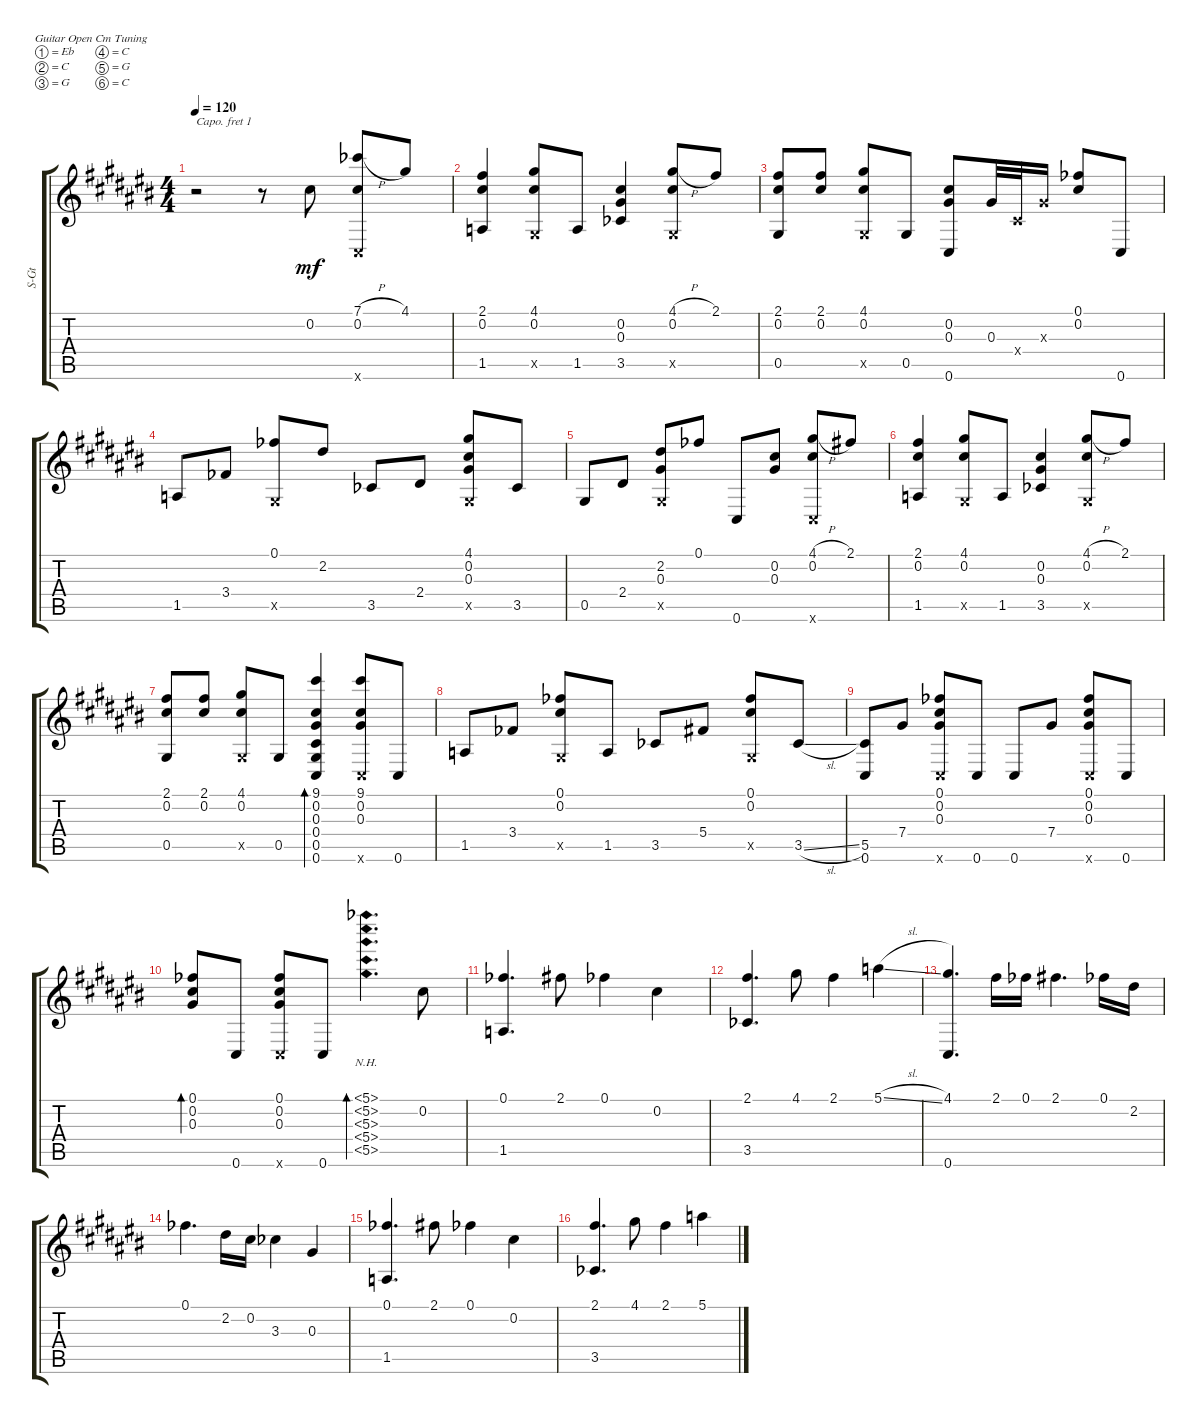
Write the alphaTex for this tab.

\defaultSystemsLayout 4
\bracketExtendMode groupsimilarinstruments
\otherSystemsTrackNameOrientation horizontal
\track ("Steel Guitar" "S-Gt") {instrument acousticguitarsteel}
\staff {score tabs}
\capo 1
\tuning (Eb4 C4 G3 C3 G2 C2)
\ts (4 4)
\tempo 120
\clef g2
\ks c#
r.2{dy mf instrument acousticguitarsteel beam Down} r.8{beam Down} 0.2{acc forcenatural}.8{beam Down} (7.1{h acc b} 0.2{acc forcenatural} 0.6{x acc forcenatural}).8{beam Up} 4.1{acc forcenatural}.8{beam Up} |
(2.1{acc forcenatural} 1.5{acc b} 0.2{acc forcenatural}).4{beam Up} (4.1{acc forcenatural} 0.2{acc forcenatural} 0.5{x acc forcenatural}).8{beam Up} 1.5{acc b}.8{beam Up} (3.5{acc b} 0.2{acc forcenatural} 0.3{acc forcenatural}).4{beam Up} (4.1{h acc forcenatural} 0.2{acc forcenatural} 0.5{x acc forcenatural}).8{beam Up} 2.1{acc forcenatural}.8{beam Up} |
(2.1{acc forcenatural} 0.5{acc forcenatural} 0.2{acc forcenatural}).8{beam Up} (2.1{acc forcenatural} 0.2{acc forcenatural}).8{beam Up} (4.1{acc forcenatural} 0.2{acc forcenatural} 0.5{x acc forcenatural}).8{beam Up} 0.5{acc forcenatural}.8{beam Up} (0.6{acc forcenatural} 0.2{acc forcenatural} 0.3{acc forcenatural}).8{beam Up} 0.3{acc forcenatural}.32{beam Up} 0.4{x acc forcenatural}.32{beam Up} 0.3{x acc forcenatural}.16{beam Up} (0.2{acc forcenatural} 0.1{acc b}).8{beam Up} 0.6{acc forcenatural}.8{beam Up} |
1.5{acc b}.8{beam Up} 3.4{acc b}.8{beam Up} (0.1{acc b} 0.5{x acc forcenatural}).8{beam Up} 2.2{acc forcenatural}.8{beam Up} 3.5{acc b}.8{beam Up} 2.4{acc forcenatural}.8{beam Up} (4.1{acc forcenatural} 0.2{acc forcenatural} 0.3{acc forcenatural} 0.5{x acc forcenatural}).8{beam Up} 3.5{acc b}.8{beam Up} |
0.5{acc forcenatural}.8{beam Up} 2.4{acc forcenatural}.8{beam Up} (2.2{acc forcenatural} 0.3{acc forcenatural} 0.5{x acc forcenatural}).8{beam Up} 0.1{acc b}.8{beam Up} 0.6{acc forcenatural}.8{beam Up} (0.3{acc forcenatural} 0.2{acc forcenatural}).8{beam Up} (4.1{h acc forcenatural} 0.2{acc forcenatural} 0.6{x acc forcenatural}).8{beam Up} 2.1{acc forcenatural}.8{beam Up} |
(2.1{acc forcenatural} 1.5{acc b} 0.2{acc forcenatural}).4{beam Up} (4.1{acc forcenatural} 0.2{acc forcenatural} 0.5{x acc forcenatural}).8{beam Up} 1.5{acc b}.8{beam Up} (3.5{acc b} 0.2{acc forcenatural} 0.3{acc forcenatural}).4{beam Up} (4.1{h acc forcenatural} 0.2{acc forcenatural} 0.5{x acc forcenatural}).8{beam Up} 2.1{acc forcenatural}.8{beam Up} |
(2.1{acc forcenatural} 0.5{acc forcenatural} 0.2{acc forcenatural}).8{beam Up} (2.1{acc forcenatural} 0.2{acc forcenatural}).8{beam Up} (4.1{acc forcenatural} 0.2{acc forcenatural} 0.5{x acc forcenatural}).8{beam Up} 0.5{acc forcenatural}.8{beam Up} (0.6{acc forcenatural} 0.2{acc forcenatural} 0.3{acc forcenatural} 0.5{acc forcenatural} 0.4{acc forcenatural} 9.1{acc forcenatural}).4{bd 30 beam Up} (0.3{acc forcenatural} 0.2{acc forcenatural} 9.1{acc forcenatural} 0.6{x acc forcenatural}).8{beam Up} 0.6{acc forcenatural}.8{beam Up} |
1.5{acc b}.8{beam Up} 3.4{acc b}.8{beam Up} (0.2{acc forcenatural} 0.1{acc b} 0.5{x acc forcenatural}).8{beam Up} 1.5{acc b}.8{beam Up} 3.5{acc b}.8{beam Up} 5.4{acc forcenatural}.8{beam Up} (0.2{acc forcenatural} 0.1{acc b} 0.5{x acc forcenatural}).8{beam Up} 3.5{sl acc b}.8{beam Up} |
(0.6{acc forcenatural} 5.5{acc forcenatural}).8{beam Up} 7.4{acc forcenatural}.8{beam Up} (0.2{acc forcenatural} 0.1{acc b} 0.3{acc forcenatural} 0.6{x acc forcenatural}).8{beam Up} 0.6{acc forcenatural}.8{beam Up} 0.6{acc forcenatural}.8{beam Up} 7.4{acc forcenatural}.8{beam Up} (0.3{acc forcenatural} 0.2{acc forcenatural} 0.1{acc b} 0.6{x acc forcenatural}).8{beam Up} 0.6{acc forcenatural}.8{beam Up} |
(0.3{acc forcenatural} 0.2{acc forcenatural} 0.1{acc b}).8{bd 30 beam Up} 0.6{acc forcenatural}.8{beam Up} (0.3{acc forcenatural} 0.2{acc forcenatural} 0.1{acc b} 0.6{x acc forcenatural}).8{beam Up} 0.6{acc forcenatural}.8{beam Up} (5.3{nh acc forcenatural} 5.2{nh acc forcenatural} 5.1{nh acc b} 5.4{nh acc forcenatural} 5.5{nh acc forcenatural}).4{d bd 30 beam Down} 0.2{acc forcenatural}.8{beam Down} |
(0.1{acc b} 1.5{acc b}).4{d beam Up} 2.1{acc forcenatural}.8{beam Down} 0.1{acc b}.4{beam Down} 0.2{acc forcenatural}.4{beam Down} |
(2.1{acc forcenatural} 3.5{acc b}).4{d beam Up} 4.1{acc forcenatural}.8{beam Down} 2.1{acc forcenatural}.4{beam Down} 5.1{sl acc b}.4{beam Down} |
(4.1{acc forcenatural} 0.6{acc forcenatural}).4{d beam Up} 2.1{acc forcenatural}.16{beam Down} 0.1{acc b}.16{beam Down} 2.1{acc forcenatural}.4{d beam Down} 0.1{acc b}.16{beam Down} 2.2{acc forcenatural}.16{beam Down} |
0.1{acc b}.4{d beam Down} 2.2{acc forcenatural}.16{beam Down} 0.2{acc forcenatural}.16{beam Down} 3.3{acc b}.4{beam Down} 0.3{acc forcenatural}.4{beam Up} |
(0.1{acc b} 1.5{acc b}).4{d beam Up} 2.1{acc forcenatural}.8{beam Down} 0.1{acc b}.4{beam Down} 0.2{acc forcenatural}.4{beam Down} |
(2.1{acc forcenatural} 3.5{acc b}).4{d beam Up} 4.1{acc forcenatural}.8{beam Down} 2.1{acc forcenatural}.4{beam Down} 5.1{sl acc b}.4{beam Down}
